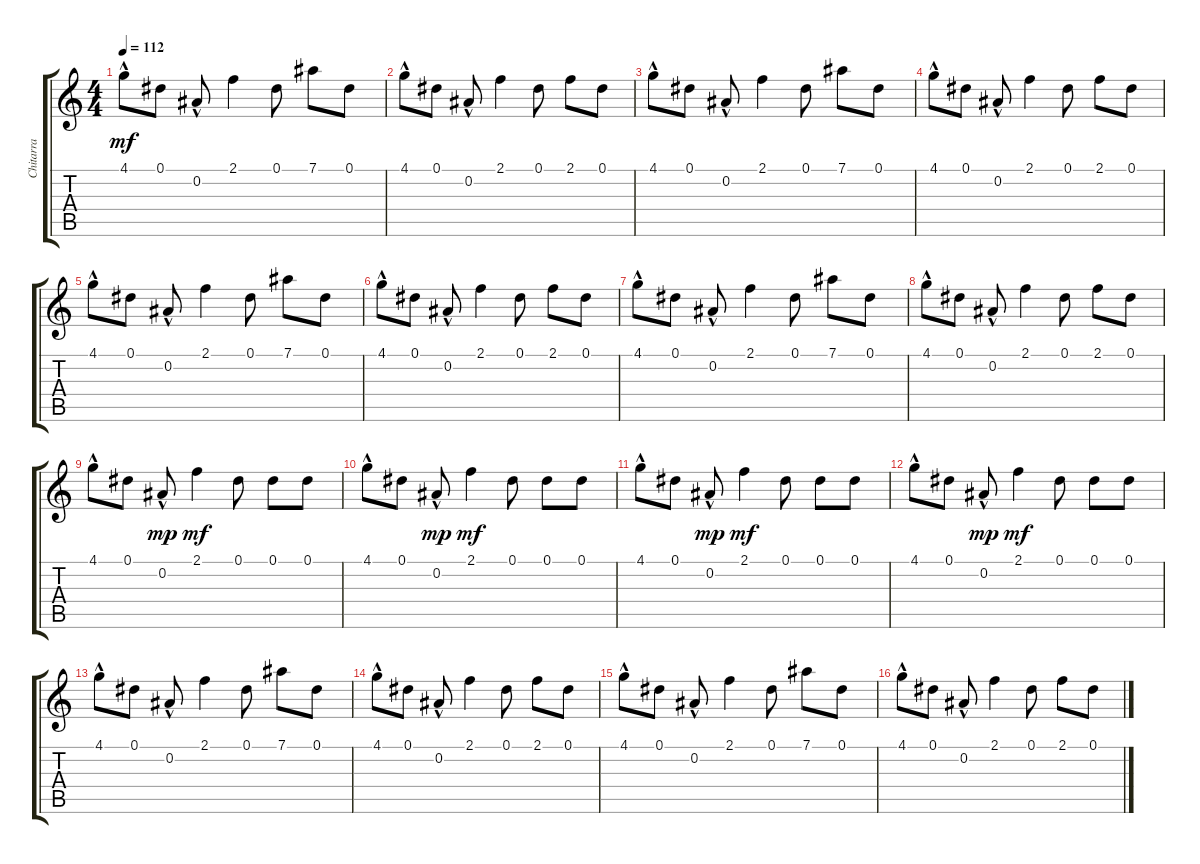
\track ("Chitarra" "Chitarra") {instrument electricguitarclean}
\staff {score tabs}
\tuning (Eb4 Bb3 Gb3 Db3 Ab2 Eb2) {hide}
\ts (4 4)
\tempo 112
\clef g2
\ks c
4.1{hac}.8{dy mf instrument electricguitarclean} 0.1.8 0.2{hac}.8 2.1.4 0.1.8 7.1.8 0.1.8 |
4.1{hac}.8 0.1.8 0.2{hac}.8 2.1.4 0.1.8 2.1.8 0.1.8 |
4.1{hac}.8 0.1.8 0.2{hac}.8 2.1.4 0.1.8 7.1.8 0.1.8 |
4.1{hac}.8 0.1.8 0.2{hac}.8 2.1.4 0.1.8 2.1.8 0.1.8 |
4.1{hac}.8 0.1.8 0.2{hac}.8 2.1.4 0.1.8 7.1.8 0.1.8 |
4.1{hac}.8 0.1.8 0.2{hac}.8 2.1.4 0.1.8 2.1.8 0.1.8 |
4.1{hac}.8 0.1.8 0.2{hac}.8 2.1.4 0.1.8 7.1.8 0.1.8 |
4.1{hac}.8 0.1.8 0.2{hac}.8 2.1.4 0.1.8 2.1.8 0.1.8 |
4.1{hac}.8 0.1.8 0.2{hac}.8{dy mp} 2.1.4{dy mf} 0.1.8 0.1.8 0.1.8 |
4.1{hac}.8 0.1.8 0.2{hac}.8{dy mp} 2.1.4{dy mf} 0.1.8 0.1.8 0.1.8 |
4.1{hac}.8 0.1.8 0.2{hac}.8{dy mp} 2.1.4{dy mf} 0.1.8 0.1.8 0.1.8 |
4.1{hac}.8 0.1.8 0.2{hac}.8{dy mp} 2.1.4{dy mf} 0.1.8 0.1.8 0.1.8 |
4.1{hac}.8 0.1.8 0.2{hac}.8 2.1.4 0.1.8 7.1.8 0.1.8 |
4.1{hac}.8 0.1.8 0.2{hac}.8 2.1.4 0.1.8 2.1.8 0.1.8 |
4.1{hac}.8 0.1.8 0.2{hac}.8 2.1.4 0.1.8 7.1.8 0.1.8 |
4.1{hac}.8 0.1.8 0.2{hac}.8 2.1.4 0.1.8 2.1.8 0.1.8
